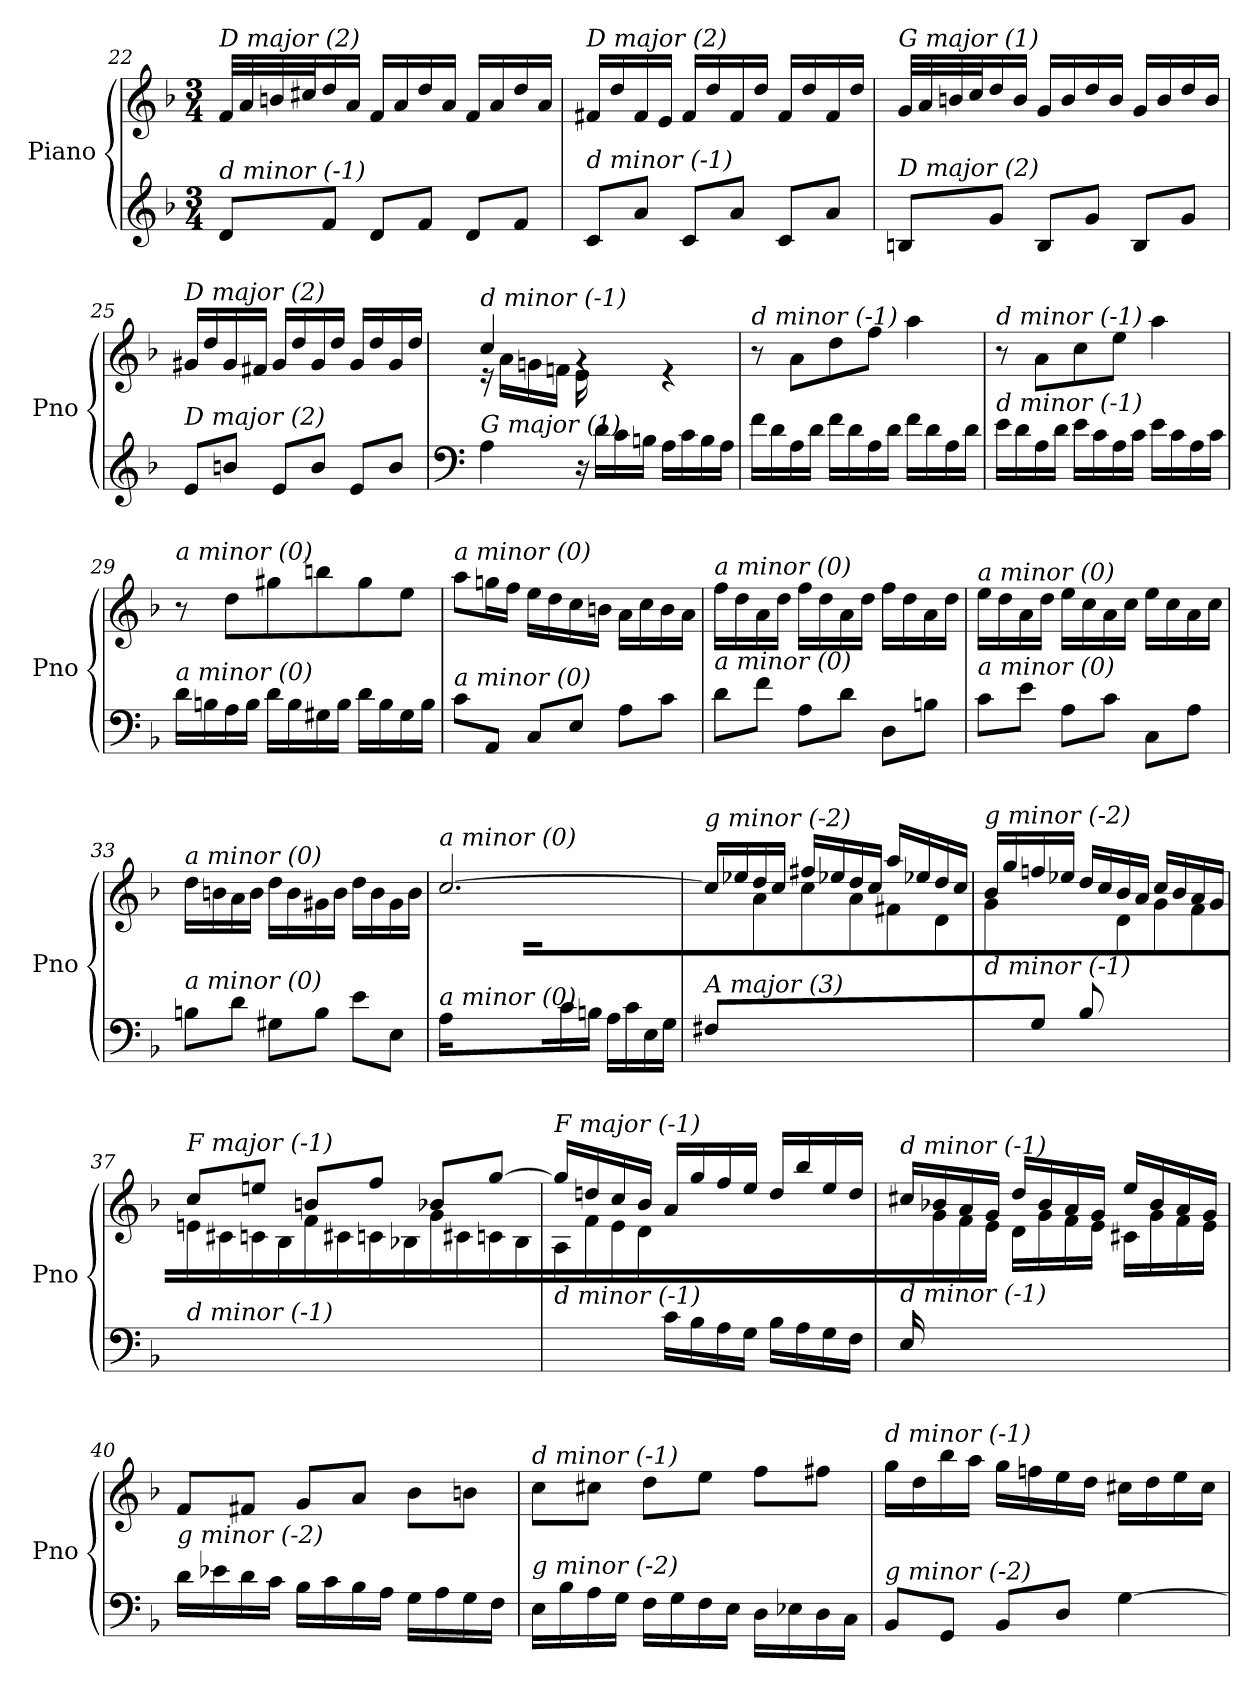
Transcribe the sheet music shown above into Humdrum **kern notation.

**kern	**kern
*part1	*part1
*staff2	*staff1
*I"Piano	*
*I'Pno	*
*clefG2	*clefG2
*k[b-]	*k[b-]
*M3/4	*M3/4
=22	=22
!	!LO:TX:i:t=D major (2)
!LO:TX:i:t=d minor (-1)	!
8d/L	32f/LLL
.	32a/
.	32bn/
.	32cc#X/J
8f/J	16dd/
.	16a/JJ
8d/L	16f/LL
.	16a/
8f/J	16dd/
.	16a/JJ
8d/L	16f/LL
.	16a/
8f/J	16dd/
.	16a/JJ
=23	=23
!	!LO:TX:i:t=D major (2)
!LO:TX:i:t=d minor (-1)	!
8c/L	16f#X/LL
.	16dd/
8a/J	16f#/
.	16e/JJ
8c/L	16f#/LL
.	16dd/
8a/J	16f#/
.	16dd/JJ
8c/L	16f#/LL
.	16dd/
8a/J	16f#/
.	16dd/JJ
=24	=24
!	!LO:TX:i:t=G major (1)
!LO:TX:i:t=D major (2)	!
8Bn/L	32g/LLL
.	32a/
.	32bn/
.	32cc/J
8g/J	16dd/
.	16b/JJ
8B/L	16g/LL
.	16b/
8g/J	16dd/
.	16b/JJ
8B/L	16g/LL
.	16b/
8g/J	16dd/
.	16b/JJ
!!LO:LB:g=z
=25	=25
!	!LO:TX:i:t=D major (2)
!LO:TX:i:t=D major (2)	!
8e/L	16g#X/LL
.	16dd/
8bn/J	16g#/
.	16f#X/JJ
8e/L	16g#/LL
.	16dd/
8b/J	16g#/
.	16dd/JJ
8e/L	16g#/LL
.	16dd/
8b/J	16g#/
.	16dd/JJ
=26	=26
*clefF4	*
*^	*^
!	!	!LO:TX:i:t=d minor (-1)	!
!LO:TX:i:t=G major (1)	!	!	!
4ryy	4A\	4cc/	16r
.	.	.	16a\LL
.	.	.	16gn\
.	.	.	16fn\JJ
16ryy	16r	4rg	16e\
4..ryy	16d\LL	.	4..ryy
.	16c\	.	.
.	16Bn\JJ	.	.
.	16A\LL	4re	.
.	16c\	.	.
.	16B\	.	.
.	16A\JJ	.	.
*	*	*v	*v
=27	=27	=27
!	!	!LO:TX:i:t=d minor (-1)
!LO:TX:i:t=g minor (-2)	!	!
*v	*v	*
16f\LL	8r
16d\	.
16A\	8a\L
16d\JJ	.
16f\LL	8dd\
16d\	.
16A\	8ff\J
16d\JJ	.
16f\LL	4aa\
16d\	.
16A\	.
16d\JJ	.
=28	=28
!	!LO:TX:i:t=d minor (-1)
!LO:TX:i:t=d minor (-1)	!
16e\LL	8r
16d\	.
16A\	8a\L
16d\JJ	.
16e\LL	8cc\
16c\	.
16A\	8ee\J
16c\JJ	.
16e\LL	4aa\
16c\	.
16A\	.
16c\JJ	.
!!LO:LB:g=z
=29	=29
!	!LO:TX:i:t=a minor (0)
!LO:TX:i:t=a minor (0)	!
16d\LL	8r
16Bn\	.
16A\	8dd\L
16B\JJ	.
16d\LL	8gg#X\
16B\	.
16G#X\	8bbn\
16B\JJ	.
16d\LL	8gg#\
16B\	.
16G#\	8ee\J
16B\JJ	.
=30	=30
!	!LO:TX:i:t=a minor (0)
!LO:TX:i:t=a minor (0)	!
8c\L	8aa\L
8AA/J	16ggn\L
.	16ff\JJ
8C/L	16ee\LL
.	16dd\
8E/J	16cc\
.	16bn\JJ
8A\L	16a\LL
.	16cc\
8c\J	16b\
.	16a\JJ
=31	=31
!	!LO:TX:i:t=a minor (0)
!LO:TX:i:t=a minor (0)	!
8d\L	16ff\LL
.	16dd\
8f\J	16a\
.	16dd\JJ
8A\L	16ff\LL
.	16dd\
8d\J	16a\
.	16dd\JJ
8D\L	16ff\LL
.	16dd\
8Bn\J	16a\
.	16dd\JJ
=32	=32
!	!LO:TX:i:t=a minor (0)
!LO:TX:i:t=a minor (0)	!
8c\L	16ee\LL
.	16dd\
8e\J	16a\
.	16dd\JJ
8A\L	16ee\LL
.	16cc\
8c\J	16a\
.	16cc\JJ
8C\L	16ee\LL
.	16cc\
8A\J	16a\
.	16cc\JJ
!!LO:LB:g=z
=33	=33
!	!LO:TX:i:t=a minor (0)
!LO:TX:i:t=a minor (0)	!
8Bn\L	16dd\LL
.	16bn\
8d\J	16a\
.	16b\JJ
8G#X\L	16dd\LL
.	16b\
8B\J	16g#X\
.	16b\JJ
8e\L	16dd\LL
.	16b\
8E\J	16g#\
.	16b\JJ
=34	=34
*	*^
!	!LO:TX:i:t=a minor (0)	!
!LO:TX:i:t=a minor (0)	!	!
16A/LL	[2.cc/	16ryy
4ryy	.	16a\
.	.	16gn\
.	.	16f\JJ
.	.	16e\LL
16ryy	.	16d\
16c\	.	4.ryy
16Bn\JJ	.	.
16A\LL	.	.
16c\	.	.
16E\	.	.
16G\JJ	.	.
=35	=35	=35
!	!LO:TX:i:t=g minor (-2)	!
!LO:TX:i:t=A major (3)	!	!
8F#X/L	16cc/LL]	8ryy
.	16ee-X/	.
2ryy	16dd/	8a\J
.	16cc/JJ	.
.	16ff#X/LL	8cc\L
.	16ee-X/	.
.	16dd/	8a\J
.	16cc/JJ	.
.	16aa/LL	8f#X\L
.	16ee-X/	.
8ryy	16dd/	8d\J
.	16cc/JJ	.
=36	=36	=36
!	!LO:TX:i:t=g minor (-2)	!
!LO:TX:i:t=d minor (-1)	!	!
8ryy	16b-/LL	8g\L
.	16gg/	.
8G/J	16ffn/	4ryy
.	16ee-X/JJ	.
8B-/L	16dd/LL	.
.	16cc/	.
4.ryy	16b-/	8d\J
.	16a/JJ	.
.	16cc/LL	8g\L
.	16b-/	.
.	16a/	8f\J
.	16g/JJ	.
!!LO:LB:g=z	!!
=37	=37	=37
!	!LO:TX:i:t=F major (-1)	!
!LO:TX:i:t=d minor (-1)	!	!
2.ryy	8cc/L	16en\LL
.	.	16c#Xi\
.	8een/J	16c\
.	.	16B-\JJ
.	8bn/L	16f\LL
.	.	16c#Xi\
.	8ff/J	16c\
.	.	16B-X\JJ
.	8b-X/L	16g\LL
.	.	16c#Xi\
.	[8gg/J	16c\
.	.	16B-\JJ
=38	=38	=38
!	!LO:TX:i:t=F major (-1)	!
!LO:TX:i:t=d minor (-1)	!	!
4ryy	16gg/LL]	16A\LL
.	16ddn/	16f\
.	16cc/	16e\
.	16b-/JJ	16d\JJ
16c\LL	16a/LL	2ryy
16B-\	16gg/	.
16A\	16ff/	.
16G\JJ	16ee/JJ	.
16B-\LL	16dd/LL	.
16A\	16bb-/	.
16G\	16ee/	.
16F\JJ	16dd/JJ	.
=39	=39	=39
!	!LO:TX:i:t=d minor (-1)	!
!LO:TX:i:t=d minor (-1)	!	!
16E/LL	16cc#X/LL	16ryy
2ryy	16b-X/	16g\
.	16a/	16f\
.	16g/JJ	16e\JJ
.	16dd/LL	16d\LL
.	16b-/	16g\
.	16a/	16f\
.	16g/JJ	16e\JJ
.	16ee/LL	16c#X\LL
8.ryy	16b-/	16g\
.	16a/	16f\
.	16g/JJ	16e\JJ
=40	=40	=40
!	!LO:TX:i:t=g minor (-2)	!
!LO:TX:i:t=g minor (-2)	!	!
*	*v	*v
16d\LL	8f/L
16e-X\	.
16d\	8f#X/J
16c\JJ	.
16B-\LL	8g/L
16c\	.
16B-\	8a/J
16A\JJ	.
16G\LL	8b-\L
16A\	.
16G\	8bn\J
16F\JJ	.
!!LO:LB:g=z
=41	=41
!	!LO:TX:i:t=d minor (-1)
!LO:TX:i:t=g minor (-2)	!
16E\LL	8cc\L
16B-\	.
16A\	8cc#X\J
16G\JJ	.
16F\LL	8dd\L
16G\	.
16F\	8ee\J
16E\JJ	.
16D\LL	8ff\L
16E-X\	.
16D\	8ff#X\J
16C\JJ	.
=42	=42
!	!LO:TX:i:t=d minor (-1)
!LO:TX:i:t=g minor (-2)	!
8BB-/L	16gg\LL
.	16dd\
8GG/J	16bb-\
.	16aa\JJ
8BB-/L	16gg\LL
.	16ffn\
8D/J	16ee\
.	16dd\JJ
[4G\	16cc#X\LL
.	16dd\
.	16ee\
.	16cc#\JJ
=	=
*-	*-
